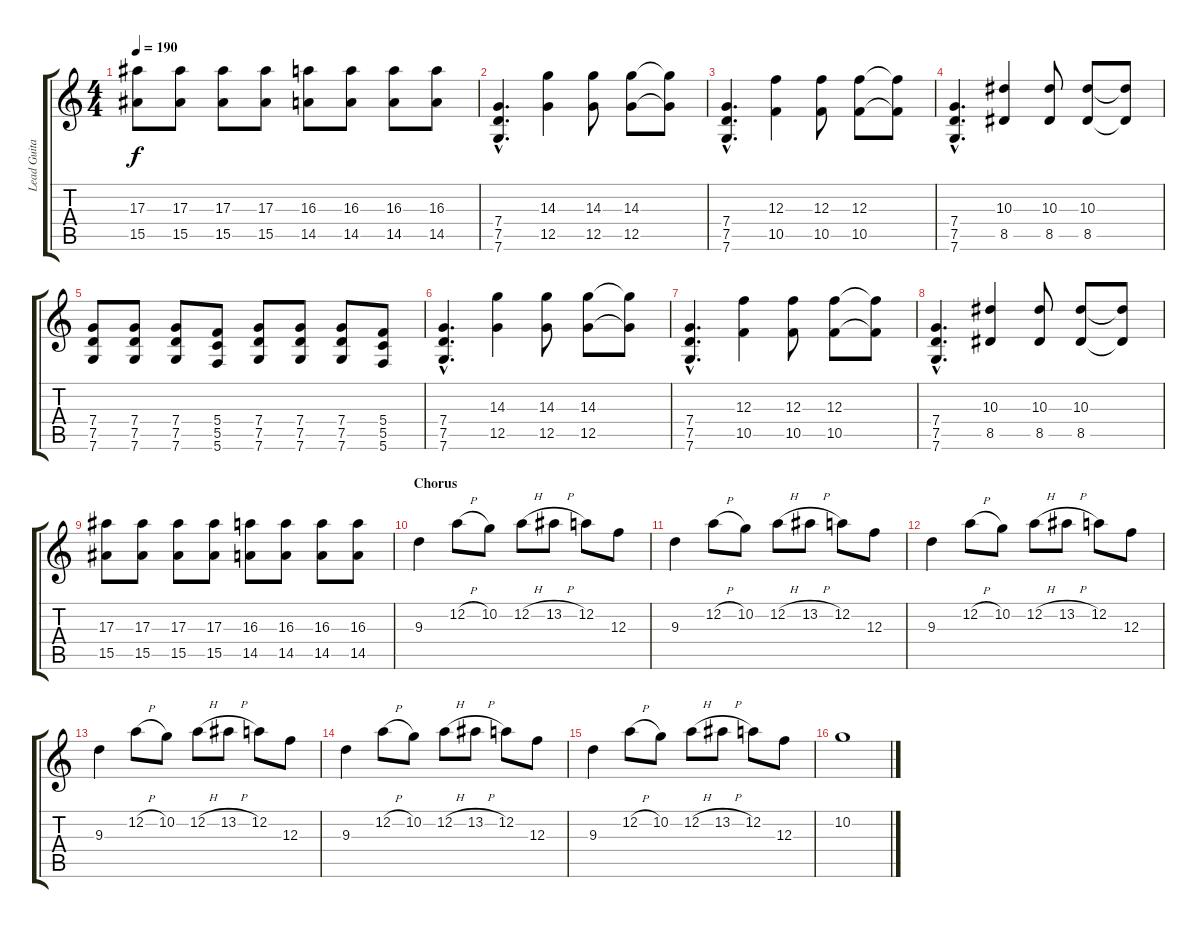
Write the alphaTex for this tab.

\track ("Lead Guitar" "Lead Guita") {instrument distortionguitar}
\staff {score tabs}
\tuning (D4 A3 F3 C3 G2 C2) {hide}
\ts (4 4)
\tempo 190
\clef g2
\ks c
(17.3 15.5).8{dy f} (17.3 15.5).8 (17.3 15.5).8 (17.3 15.5).8 (16.3 14.5).8 (16.3 14.5).8 (16.3 14.5).8 (16.3 14.5).8 |
(7.4{hac} 7.5{hac} 7.6{hac}).4{d} (14.3 12.5).4 (14.3 12.5).8 (14.3 12.5).8 (14.3{t} 12.5{t}).8 |
(7.4{hac} 7.5{hac} 7.6{hac}).4{d} (12.3 10.5).4 (12.3 10.5).8 (12.3 10.5).8 (12.3{t} 10.5{t}).8 |
(7.4{hac} 7.5{hac} 7.6{hac}).4{d} (10.3 8.5).4 (10.3 8.5).8 (10.3 8.5).8 (10.3{t} 8.5{t}).8 |
(7.4 7.5 7.6).8 (7.4 7.5 7.6).8 (7.4 7.5 7.6).8 (5.4 5.5 5.6).8 (7.4 7.5 7.6).8 (7.4 7.5 7.6).8 (7.4 7.5 7.6).8 (5.4 5.5 5.6).8 |
(7.4{hac} 7.5{hac} 7.6{hac}).4{d} (14.3 12.5).4 (14.3 12.5).8 (14.3 12.5).8 (14.3{t} 12.5{t}).8 |
(7.4{hac} 7.5{hac} 7.6{hac}).4{d} (12.3 10.5).4 (12.3 10.5).8 (12.3 10.5).8 (12.3{t} 10.5{t}).8 |
(7.4{hac} 7.5{hac} 7.6{hac}).4{d} (10.3 8.5).4 (10.3 8.5).8 (10.3 8.5).8 (10.3{t} 8.5{t}).8 |
(17.3 15.5).8 (17.3 15.5).8 (17.3 15.5).8 (17.3 15.5).8 (16.3 14.5).8 (16.3 14.5).8 (16.3 14.5).8 (16.3 14.5).8 |
\section ("" "Chorus")
9.3.4 12.2{h}.8 10.2.8 12.2{h}.8 13.2{h}.8 12.2.8 12.3.8 |
9.3.4 12.2{h}.8 10.2.8 12.2{h}.8 13.2{h}.8 12.2.8 12.3.8 |
9.3.4 12.2{h}.8 10.2.8 12.2{h}.8 13.2{h}.8 12.2.8 12.3.8 |
9.3.4 12.2{h}.8 10.2.8 12.2{h}.8 13.2{h}.8 12.2.8 12.3.8 |
9.3.4 12.2{h}.8 10.2.8 12.2{h}.8 13.2{h}.8 12.2.8 12.3.8 |
9.3.4 12.2{h}.8 10.2.8 12.2{h}.8 13.2{h}.8 12.2.8 12.3.8 |
10.2.1
